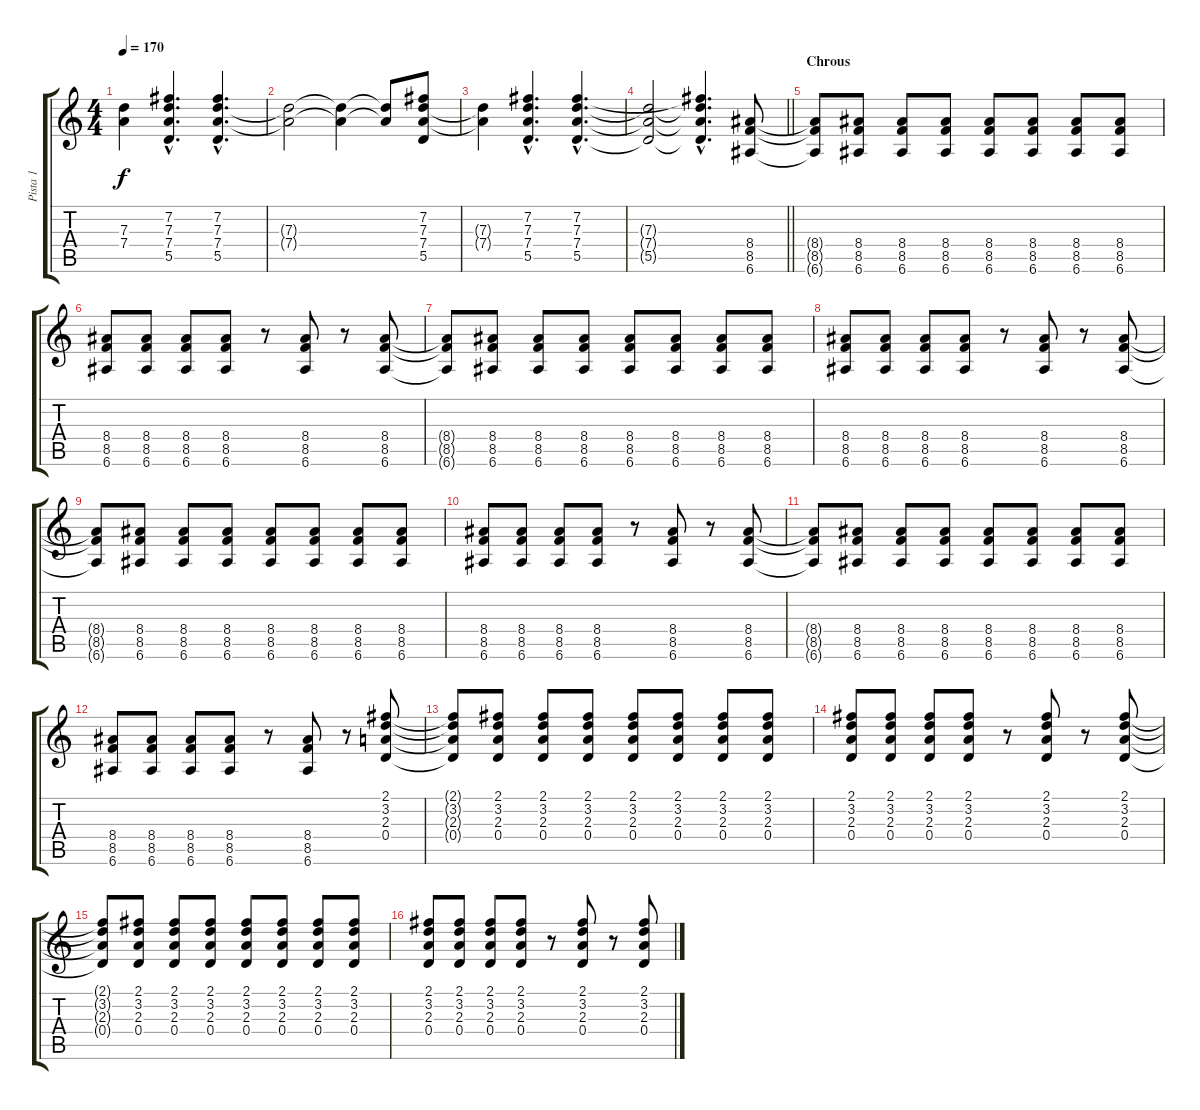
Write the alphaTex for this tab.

\track ("Pista 1" "Pista 1") {instrument electricguitarclean}
\staff {score tabs}
\tuning (E4 B3 G3 D3 A2 E2) {hide}
\ts (4 4)
\tempo 170
\clef g2
\ks c
(7.3{t} 7.4{t}).4{dy f} (7.2{hac} 7.3{hac} 7.4{hac} 5.5{hac}).4{d} (7.2{hac} 7.3{hac} 7.4{hac} 5.5{hac}).4{d} |
(7.3{t} 7.4{t}).2 (7.3{t} 7.4{t}).4 (7.3{t} 7.4{t}).8 (7.2 7.3 7.4 5.5).8 |
(7.3{t} 7.4{t}).4 (7.2{hac} 7.3{hac} 7.4{hac} 5.5{hac}).4{d} (7.2{hac} 7.3{hac} 7.4{hac} 5.5{hac}).4{d} |
\barLineRight lightlight
(7.3{t} 7.4{t} 5.5{t}).2 (7.2{hac t} 7.3{hac t} 7.4{hac t} 5.5{hac t}).4{d} (8.4 8.5 6.6).8 |
\section ("" "Chrous")
(8.4{t} 8.5{t} 6.6{t}).8 (8.4 8.5 6.6).8 (8.4 8.5 6.6).8 (8.4 8.5 6.6).8 (8.4 8.5 6.6).8 (8.4 8.5 6.6).8 (8.4 8.5 6.6).8 (8.4 8.5 6.6).8 |
(8.4 8.5 6.6).8 (8.4 8.5 6.6).8 (8.4 8.5 6.6).8 (8.4 8.5 6.6).8 r.8 (8.4 8.5 6.6).8 r.8 (8.4 8.5 6.6).8 |
(8.4{t} 8.5{t} 6.6{t}).8 (8.4 8.5 6.6).8 (8.4 8.5 6.6).8 (8.4 8.5 6.6).8 (8.4 8.5 6.6).8 (8.4 8.5 6.6).8 (8.4 8.5 6.6).8 (8.4 8.5 6.6).8 |
(8.4 8.5 6.6).8 (8.4 8.5 6.6).8 (8.4 8.5 6.6).8 (8.4 8.5 6.6).8 r.8 (8.4 8.5 6.6).8 r.8 (8.4 8.5 6.6).8 |
(8.4{t} 8.5{t} 6.6{t}).8 (8.4 8.5 6.6).8 (8.4 8.5 6.6).8 (8.4 8.5 6.6).8 (8.4 8.5 6.6).8 (8.4 8.5 6.6).8 (8.4 8.5 6.6).8 (8.4 8.5 6.6).8 |
(8.4 8.5 6.6).8 (8.4 8.5 6.6).8 (8.4 8.5 6.6).8 (8.4 8.5 6.6).8 r.8 (8.4 8.5 6.6).8 r.8 (8.4 8.5 6.6).8 |
(8.4{t} 8.5{t} 6.6{t}).8 (8.4 8.5 6.6).8 (8.4 8.5 6.6).8 (8.4 8.5 6.6).8 (8.4 8.5 6.6).8 (8.4 8.5 6.6).8 (8.4 8.5 6.6).8 (8.4 8.5 6.6).8 |
(8.4 8.5 6.6).8 (8.4 8.5 6.6).8 (8.4 8.5 6.6).8 (8.4 8.5 6.6).8 r.8 (8.4 8.5 6.6).8 r.8 (2.1 3.2 2.3 0.4).8 |
(2.1{t} 3.2{t} 2.3{t} 0.4{t}).8 (2.1 3.2 2.3 0.4).8 (2.1 3.2 2.3 0.4).8 (2.1 3.2 2.3 0.4).8 (2.1 3.2 2.3 0.4).8 (2.1 3.2 2.3 0.4).8 (2.1 3.2 2.3 0.4).8 (2.1 3.2 2.3 0.4).8 |
(2.1 3.2 2.3 0.4).8 (2.1 3.2 2.3 0.4).8 (2.1 3.2 2.3 0.4).8 (2.1 3.2 2.3 0.4).8 r.8 (2.1 3.2 2.3 0.4).8 r.8 (2.1 3.2 2.3 0.4).8 |
(2.1{t} 3.2{t} 2.3{t} 0.4{t}).8 (2.1 3.2 2.3 0.4).8 (2.1 3.2 2.3 0.4).8 (2.1 3.2 2.3 0.4).8 (2.1 3.2 2.3 0.4).8 (2.1 3.2 2.3 0.4).8 (2.1 3.2 2.3 0.4).8 (2.1 3.2 2.3 0.4).8 |
(2.1 3.2 2.3 0.4).8 (2.1 3.2 2.3 0.4).8 (2.1 3.2 2.3 0.4).8 (2.1 3.2 2.3 0.4).8 r.8 (2.1 3.2 2.3 0.4).8 r.8 (2.1 3.2 2.3 0.4).8
